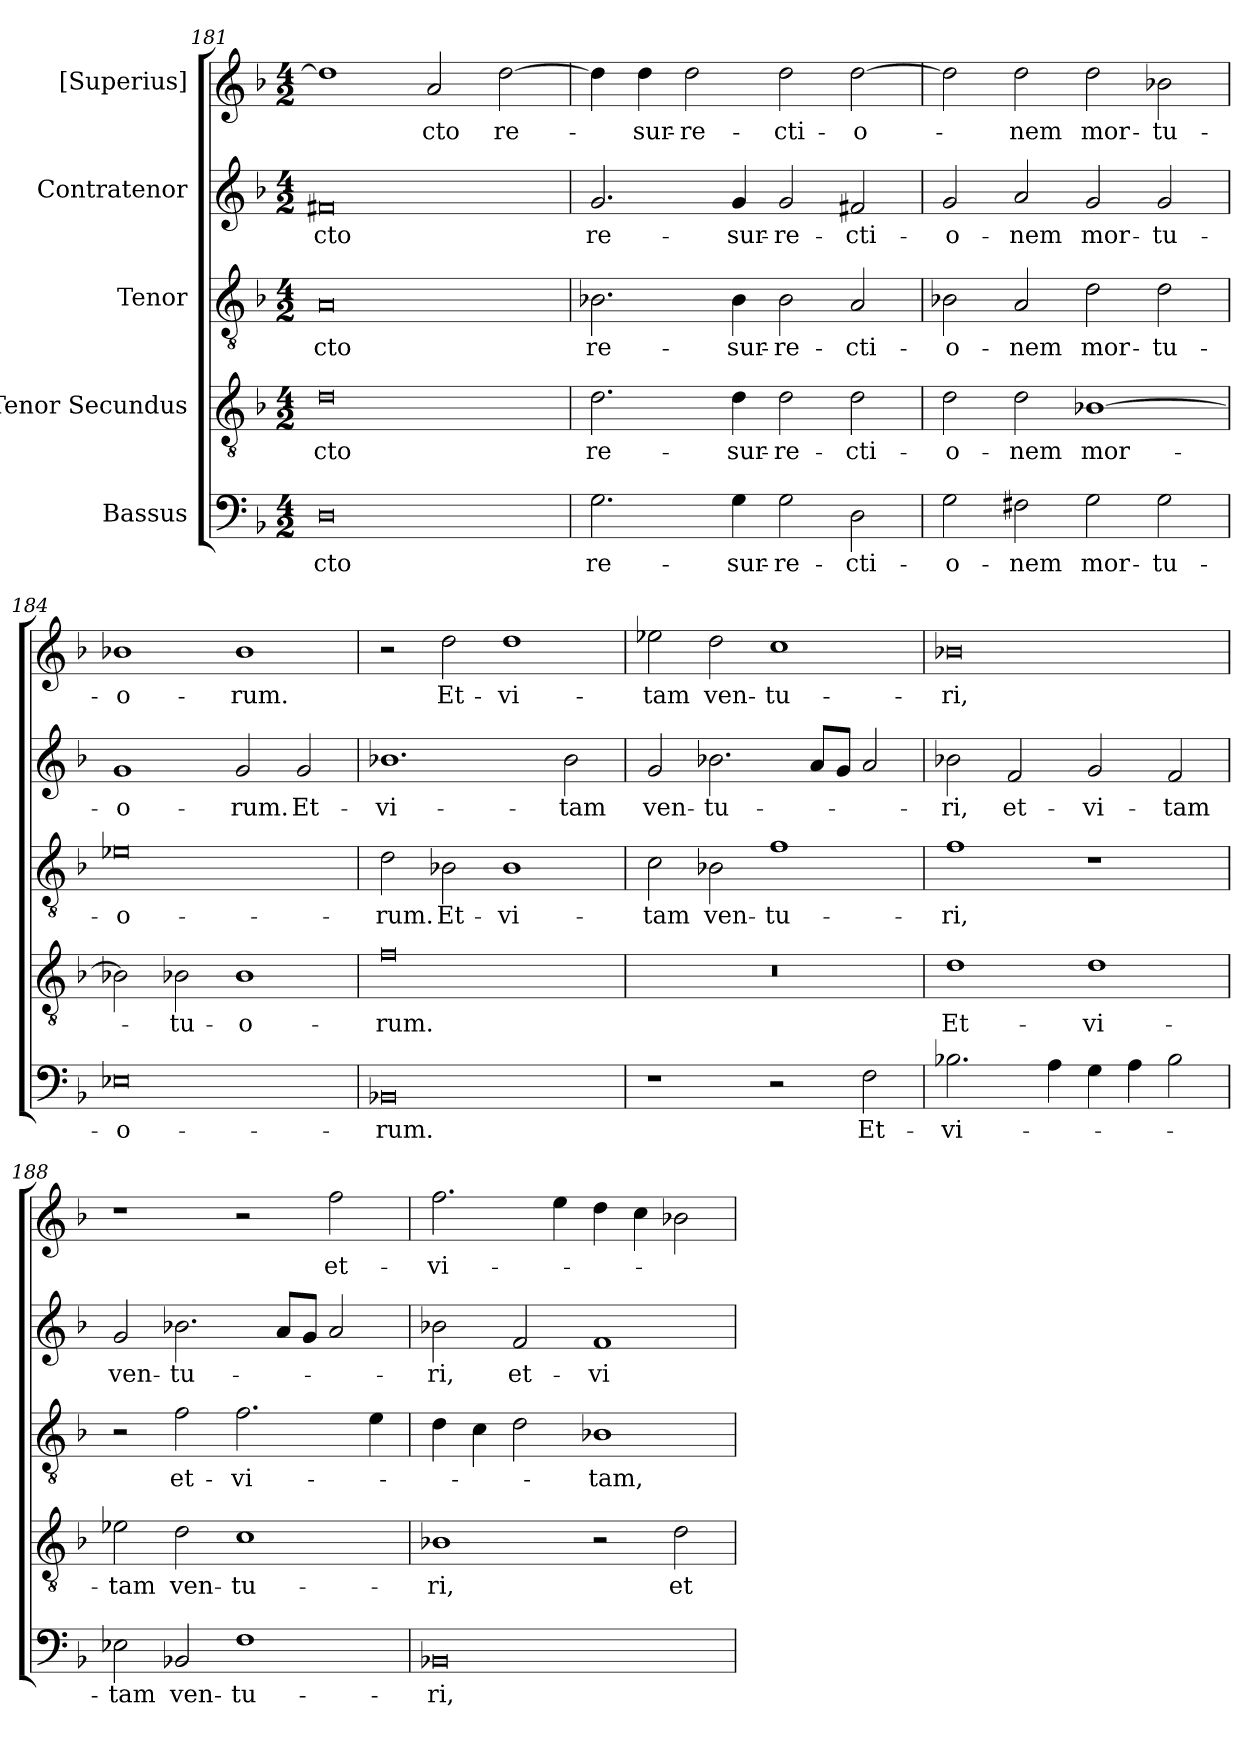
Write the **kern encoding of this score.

**kern	**text	**kern	**text	**kern	**text	**kern	**text	**kern	**text
*part5	*part5	*part4	*part4	*part3	*part3	*part2	*part2	*part1	*part1
*staff5	*staff5	*staff4	*staff4	*staff3	*staff3	*staff2	*staff2	*staff1	*staff1
*I"Bassus	*	*I"Tenor Secundus	*	*I"Tenor	*	*I"Contratenor	*	*I"[Superius]	*
*clefF4	*	*clefGv2	*	*clefGv2	*	*clefG2	*	*clefG2	*
*k[b-]	*	*k[b-]	*	*k[b-]	*	*k[b-]	*	*k[b-]	*
*M4/2	*	*M4/2	*	*M4/2	*	*M4/2	*	*M4/2	*
=181	=181	=181	=181	=181	=181	=181	=181	=181	=181
0D\	-cto	0d\	-cto	0A/	-cto	0f#X/	-cto	1dd\]	.
.	.	.	.	.	.	.	.	2a/	-cto
.	.	.	.	.	.	.	.	[2dd\	re-
=182	=182	=182	=182	=182	=182	=182	=182	=182	=182
2.G\	re-	2.d\	re-	2.B-X\	re-	2.g/	re-	4dd\]	.
.	.	.	.	.	.	.	.	4dd\	-sur-
.	.	.	.	.	.	.	.	2dd\	-re-
4G\	-sur-	4d\	-sur-	4B-\	-sur-	4g/	-sur-	.	.
2G\	-re-	2d\	-re-	2B-\	-re-	2g/	-re-	2dd\	-cti-
2D\	-cti-	2d\	-cti-	2A/	-cti-	2f#X/	-cti-	[2dd\	-o-
=183	=183	=183	=183	=183	=183	=183	=183	=183	=183
2G\	-o-	2d\	-o-	2B-X\	-o-	2g/	-o-	2dd\]	.
2F#X\	-nem	2d\	-nem	2A/	-nem	2a/	-nem	2dd\	-nem
2G\	mor-	[1B-X\	mor-	2d\	mor-	2g/	mor-	2dd\	mor-
2G\	-tu-	.	.	2d\	-tu-	2g/	-tu-	2b-X\	-tu-
=184	=184	=184	=184	=184	=184	=184	=184	=184	=184
0E-X\	-o-	2B-X\]	.	0e-X\	-o-	1g/	-o-	1b-X\	-o-
.	.	2B-X\	-tu-	.	.	.	.	.	.
.	.	1B-\	-o-	.	.	2g/	-rum.	1b-\	-rum.
.	.	.	.	.	.	2g/	Et-	.	.
=185	=185	=185	=185	=185	=185	=185	=185	=185	=185
0BB-X/	-rum.	0f\	-rum.	2d\	-rum.	1.b-X\	vi-	2r	.
.	.	.	.	2B-X\	Et-	.	.	2dd\	Et-
.	.	.	.	1B-\	vi-	.	.	1dd\	vi-
.	.	.	.	.	.	2b-\	-tam	.	.
=186	=186	=186	=186	=186	=186	=186	=186	=186	=186
1r	.	0r	.	2c\	-tam	2g/	ven-	2ee-X\	-tam
.	.	.	.	2B-X\	ven-	2.b-X\	-tu-	2dd\	ven-
2r	.	.	.	1f\	-tu-	.	.	1cc\	-tu-
.	.	.	.	.	.	8a/L	.	.	.
.	.	.	.	.	.	8g/J	.	.	.
2F\	Et-	.	.	.	.	2a/	.	.	.
=187	=187	=187	=187	=187	=187	=187	=187	=187	=187
2.B-X\	vi-	1d\	Et-	1f\	-ri,	2b-X\	-ri,	0b-X\	-ri,
.	.	.	.	.	.	2f/	et-	.	.
4A\	.	.	.	.	.	.	.	.	.
4G\	.	1d\	vi-	1r	.	2g/	vi-	.	.
4A\	.	.	.	.	.	.	.	.	.
2B-\	.	.	.	.	.	2f/	-tam	.	.
=188	=188	=188	=188	=188	=188	=188	=188	=188	=188
2E-X\	-tam	2e-X\	-tam	2r	.	2g/	ven-	1r	.
2BB-X/	ven-	2d\	ven-	2f\	et-	2.b-X\	-tu-	.	.
1F\	-tu-	1c\	-tu-	2.f\	vi-	.	.	2r	.
.	.	.	.	.	.	8a/L	.	.	.
.	.	.	.	.	.	8g/J	.	.	.
.	.	.	.	.	.	2a/	.	2ff\	et-
.	.	.	.	4e\	.	.	.	.	.
=189	=189	=189	=189	=189	=189	=189	=189	=189	=189
0BB-X/	-ri,	1B-X\	-ri,	4d\	.	2b-X\	-ri,	2.ff\	vi-
.	.	.	.	4c\	.	.	.	.	.
.	.	.	.	2d\	.	2f/	et-	.	.
.	.	.	.	.	.	.	.	4ee\	.
.	.	2r	.	1B-X\	-tam,	1f/	vi-	4dd\	.
.	.	.	.	.	.	.	.	4cc\	.
.	.	2d\	et-	.	.	.	.	2b-X\	.
=	=	=	=	=	=	=	=	=	=
*-	*-	*-	*-	*-	*-	*-	*-	*-	*-
